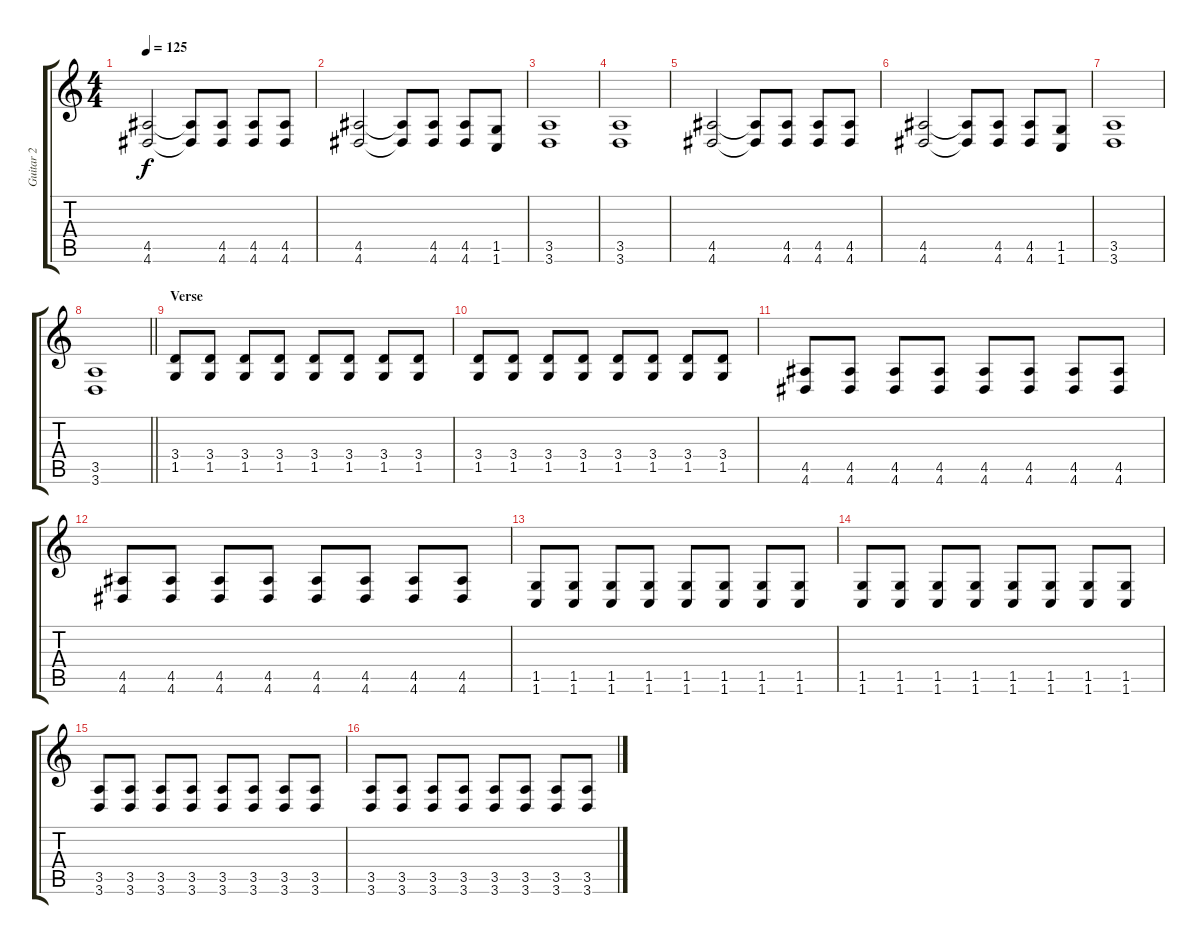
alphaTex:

\track ("Guitar 2" "Guitar 2") {instrument distortionguitar}
\staff {score tabs}
\tuning (Db4 Ab3 E3 B2 Gb2 B1) {hide}
\ts (4 4)
\tempo 125
\clef g2
\ks c
(4.5 4.6).2{dy f} (4.5{t} 4.6{t}).8 (4.5 4.6).8 (4.5 4.6).8 (4.5 4.6).8 |
(4.5 4.6).2 (4.5{t} 4.6{t}).8 (4.5 4.6).8 (4.5 4.6).8 (1.5 1.6).8 |
(3.5 3.6).1 |
(3.5 3.6).1 |
(4.5 4.6).2 (4.5{t} 4.6{t}).8 (4.5 4.6).8 (4.5 4.6).8 (4.5 4.6).8 |
(4.5 4.6).2 (4.5{t} 4.6{t}).8 (4.5 4.6).8 (4.5 4.6).8 (1.5 1.6).8 |
(3.5 3.6).1 |
\barLineRight lightlight
(3.5 3.6).1 |
\section ("" "Verse")
(3.4 1.5).8 (3.4 1.5).8 (3.4 1.5).8 (3.4 1.5).8 (3.4 1.5).8 (3.4 1.5).8 (3.4 1.5).8 (3.4 1.5).8 |
(3.4 1.5).8 (3.4 1.5).8 (3.4 1.5).8 (3.4 1.5).8 (3.4 1.5).8 (3.4 1.5).8 (3.4 1.5).8 (3.4 1.5).8 |
(4.5 4.6).8 (4.5 4.6).8 (4.5 4.6).8 (4.5 4.6).8 (4.5 4.6).8 (4.5 4.6).8 (4.5 4.6).8 (4.5 4.6).8 |
(4.5 4.6).8 (4.5 4.6).8 (4.5 4.6).8 (4.5 4.6).8 (4.5 4.6).8 (4.5 4.6).8 (4.5 4.6).8 (4.5 4.6).8 |
(1.5 1.6).8 (1.5 1.6).8 (1.5 1.6).8 (1.5 1.6).8 (1.5 1.6).8 (1.5 1.6).8 (1.5 1.6).8 (1.5 1.6).8 |
(1.5 1.6).8 (1.5 1.6).8 (1.5 1.6).8 (1.5 1.6).8 (1.5 1.6).8 (1.5 1.6).8 (1.5 1.6).8 (1.5 1.6).8 |
(3.5 3.6).8 (3.5 3.6).8 (3.5 3.6).8 (3.5 3.6).8 (3.5 3.6).8 (3.5 3.6).8 (3.5 3.6).8 (3.5 3.6).8 |
(3.5 3.6).8 (3.5 3.6).8 (3.5 3.6).8 (3.5 3.6).8 (3.5 3.6).8 (3.5 3.6).8 (3.5 3.6).8 (3.5 3.6).8
